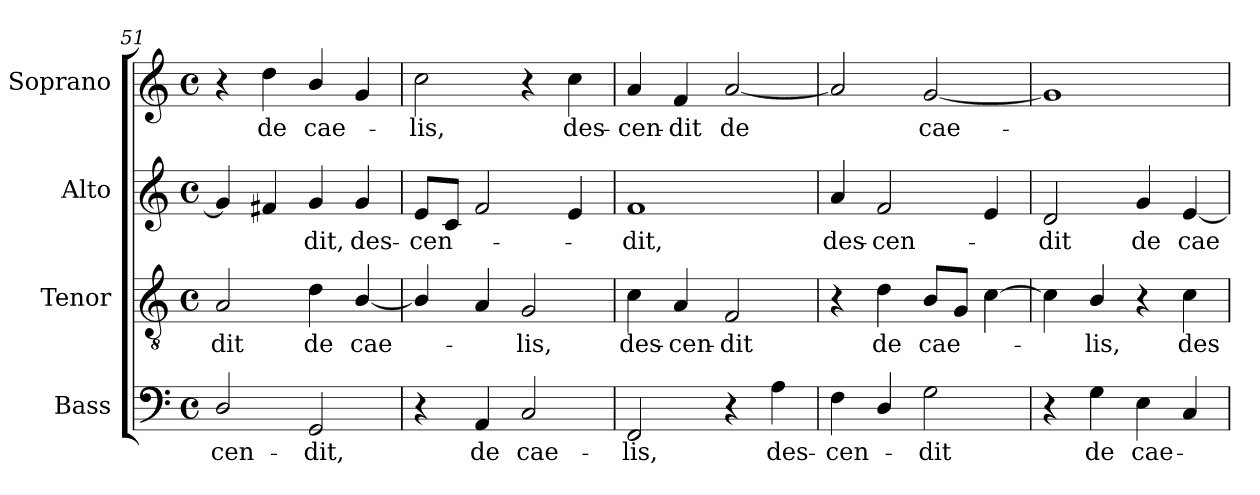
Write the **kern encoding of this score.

**kern	**text	**kern	**text	**kern	**text	**kern	**text
*part4	*part4	*part3	*part3	*part2	*part2	*part1	*part1
*staff4	*staff4	*staff3	*staff3	*staff2	*staff2	*staff1	*staff1
*I"Bass	*	*I"Tenor	*	*I"Alto	*	*I"Soprano	*
*I'B.	*	*I'T.	*	*I'A.	*	*I'S.	*
*clefF4	*	*clefGv2	*	*clefG2	*	*clefG2	*
*	*	*ITrd7c12	*	*	*	*	*
*k[]	*	*k[]	*	*k[]	*	*k[]	*
*C:	*	*C:	*	*C:	*	*C:	*
*M4/4	*	*M4/4	*	*M4/4	*	*M4/4	*
*met(c)	*	*met(c)	*	*met(c)	*	*met(c)	*
=51	=51	=51	=51	=51	=51	=51	=51
!	!LO:LY:b:color=#000000	!	!	!	!	!	!
!	!	!	!LO:LY:b:color=#000000	!	!	!	!
2Di/	-cen-	2AAi/	-dit	4gi/]	.	4r	.
!	!	!	!	!	!	!	!LO:LY:b:color=#000000
.	.	.	.	4f#Xi/	.	4ddi\	de
!	!LO:LY:b:color=#000000	!	!	!	!	!	!
!	!	!	!LO:LY:b:color=#000000	!	!	!	!
!	!	!	!	!	!LO:LY:b:color=#000000	!	!
!	!	!	!	!	!	!	!LO:LY:b:color=#000000
2GGi/	-dit,	4Di\	de	4gi/	-dit,	4bi/	cae-
!	!	!	!LO:LY:b:color=#000000	!	!	!	!
!	!	!	!	!	!LO:LY:b:color=#000000	!	!
.	.	[4BBi/	cae-	4gi/	des-	4gi/	.
=52	=52	=52	=52	=52	=52	=52	=52
!	!	!	!	!	!LO:LY:b:color=#000000	!	!
!	!	!	!	!	!	!	!LO:LY:b:color=#000000
4r	.	4BBi/]	.	8ei/L	-cen-	2cci\	-lis,
.	.	.	.	8ci/J	.	.	.
!	!LO:LY:b:color=#000000	!	!	!	!	!	!
4AAi/	de	4AAi/	.	2fi/	.	.	.
!	!LO:LY:b:color=#000000	!	!	!	!	!	!
!	!	!	!LO:LY:b:color=#000000	!	!	!	!
2Ci/	cae-	2GGi/	-lis,	.	.	4r	.
!	!	!	!	!	!	!	!LO:LY:b:color=#000000
.	.	.	.	4ei/	.	4cci\	des-
!!LO:LB:g=z
=53	=53	=53	=53	=53	=53	=53	=53
!	!LO:LY:b:color=#000000	!	!	!	!	!	!
!	!	!	!LO:LY:b:color=#000000	!	!	!	!
!	!	!	!	!	!LO:LY:b:color=#000000	!	!
!	!	!	!	!	!	!	!LO:LY:b:color=#000000
2FFi/	-lis,	4Ci\	des-	1fi	-dit,	4ai/	-cen-
!	!	!	!LO:LY:b:color=#000000	!	!	!	!
!	!	!	!	!	!	!	!LO:LY:b:color=#000000
.	.	4AAi/	-cen-	.	.	4fi/	-dit
!	!	!	!LO:LY:b:color=#000000	!	!	!	!
!	!	!	!	!	!	!	!LO:LY:b:color=#000000
4r	.	2FFi/	-dit	.	.	[2ai/	de
!	!LO:LY:b:color=#000000	!	!	!	!	!	!
4Ai\	des-	.	.	.	.	.	.
=54	=54	=54	=54	=54	=54	=54	=54
!	!LO:LY:b:color=#000000	!	!	!	!	!	!
!	!	!	!	!	!LO:LY:b:color=#000000	!	!
4Fi\	-cen-	4r	.	4ai/	des-	2ai/]	.
!	!	!	!LO:LY:b:color=#000000	!	!	!	!
!	!	!	!	!	!LO:LY:b:color=#000000	!	!
4Di/	.	4Di\	de	2fi/	-cen-	.	.
!	!LO:LY:b:color=#000000	!	!	!	!	!	!
!	!	!	!LO:LY:b:color=#000000	!	!	!	!
!	!	!	!	!	!	!	!LO:LY:b:color=#000000
2Gi\	-dit	8BBi/L	cae-	.	.	[2gi/	cae-
.	.	8GGi/J	.	.	.	.	.
.	.	[4Ci\	.	4ei/	.	.	.
=55	=55	=55	=55	=55	=55	=55	=55
!	!	!	!	!	!LO:LY:b:color=#000000	!	!
4r	.	4Ci\]	.	2di/	-dit	1gi]	.
!	!LO:LY:b:color=#000000	!	!	!	!	!	!
!	!	!	!LO:LY:b:color=#000000	!	!	!	!
4Gi\	de	4BBi/	-lis,	.	.	.	.
!	!LO:LY:b:color=#000000	!	!	!	!	!	!
!	!	!	!	!	!LO:LY:b:color=#000000	!	!
4Ei\	cae-	4r	.	4gi/	de	.	.
!	!	!	!LO:LY:b:color=#000000	!	!	!	!
!	!	!	!	!	!LO:LY:b:color=#000000	!	!
4Ci/	.	4Ci\	des-	[4ei/	cae-	.	.
=	=	=	=	=	=	=	=
*-	*-	*-	*-	*-	*-	*-	*-
